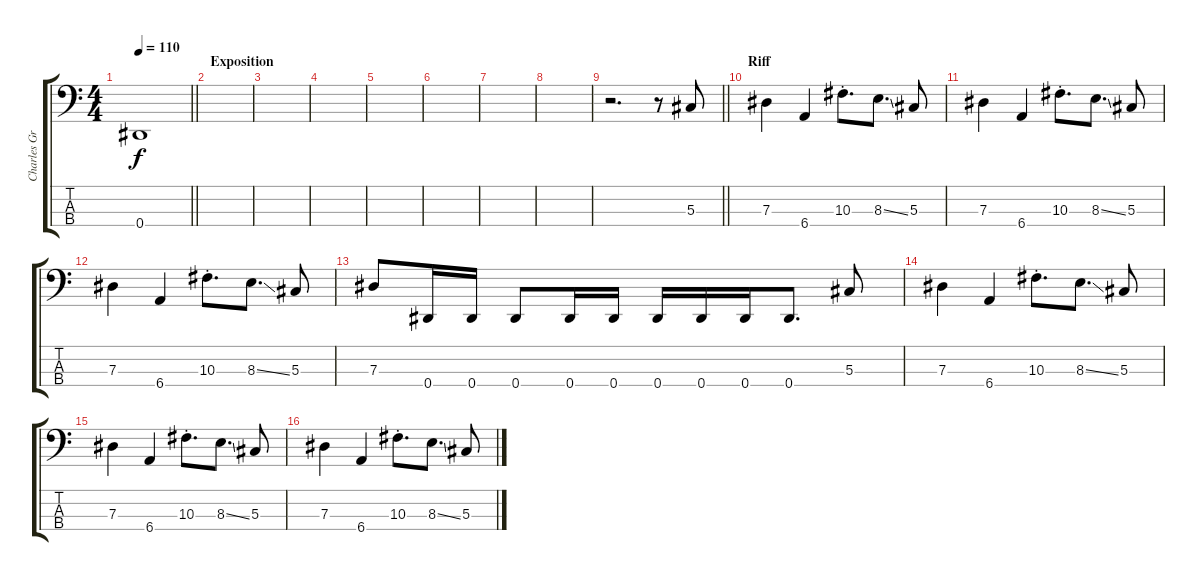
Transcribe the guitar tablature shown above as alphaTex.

\track ("Charles Greywolf" "Charles Gr") {instrument electricbassfinger}
\staff {score tabs}
\tuning (Gb2 Db2 Ab1 Eb1) {hide}
\ts (4 4)
\tempo 110
\clef f4
\barLineRight lightlight
\ks c
0.4{t}.1{dy f} |
\section ("" "Exposition")
|
|
|
|
|
|
|
\barLineRight lightlight
r.2{d} r.8 5.3.8 |
\section ("" "Riff")
7.3.4 6.4.4 10.3{st}.8{d} 8.3{ss}.8{d} 5.3.8 |
7.3.4 6.4.4 10.3{st}.8{d} 8.3{ss}.8{d} 5.3.8 |
7.3.4 6.4.4 10.3{st}.8{d} 8.3{ss}.8{d} 5.3.8 |
7.3.8 0.4.16 0.4.16 0.4.8 0.4.16 0.4.16 0.4.16 0.4.16 0.4.16 0.4.8{d} 5.3.8 |
7.3.4 6.4.4 10.3{st}.8{d} 8.3{ss}.8{d} 5.3.8 |
7.3.4 6.4.4 10.3{st}.8{d} 8.3{ss}.8{d} 5.3.8 |
7.3.4 6.4.4 10.3{st}.8{d} 8.3{ss}.8{d} 5.3.8
